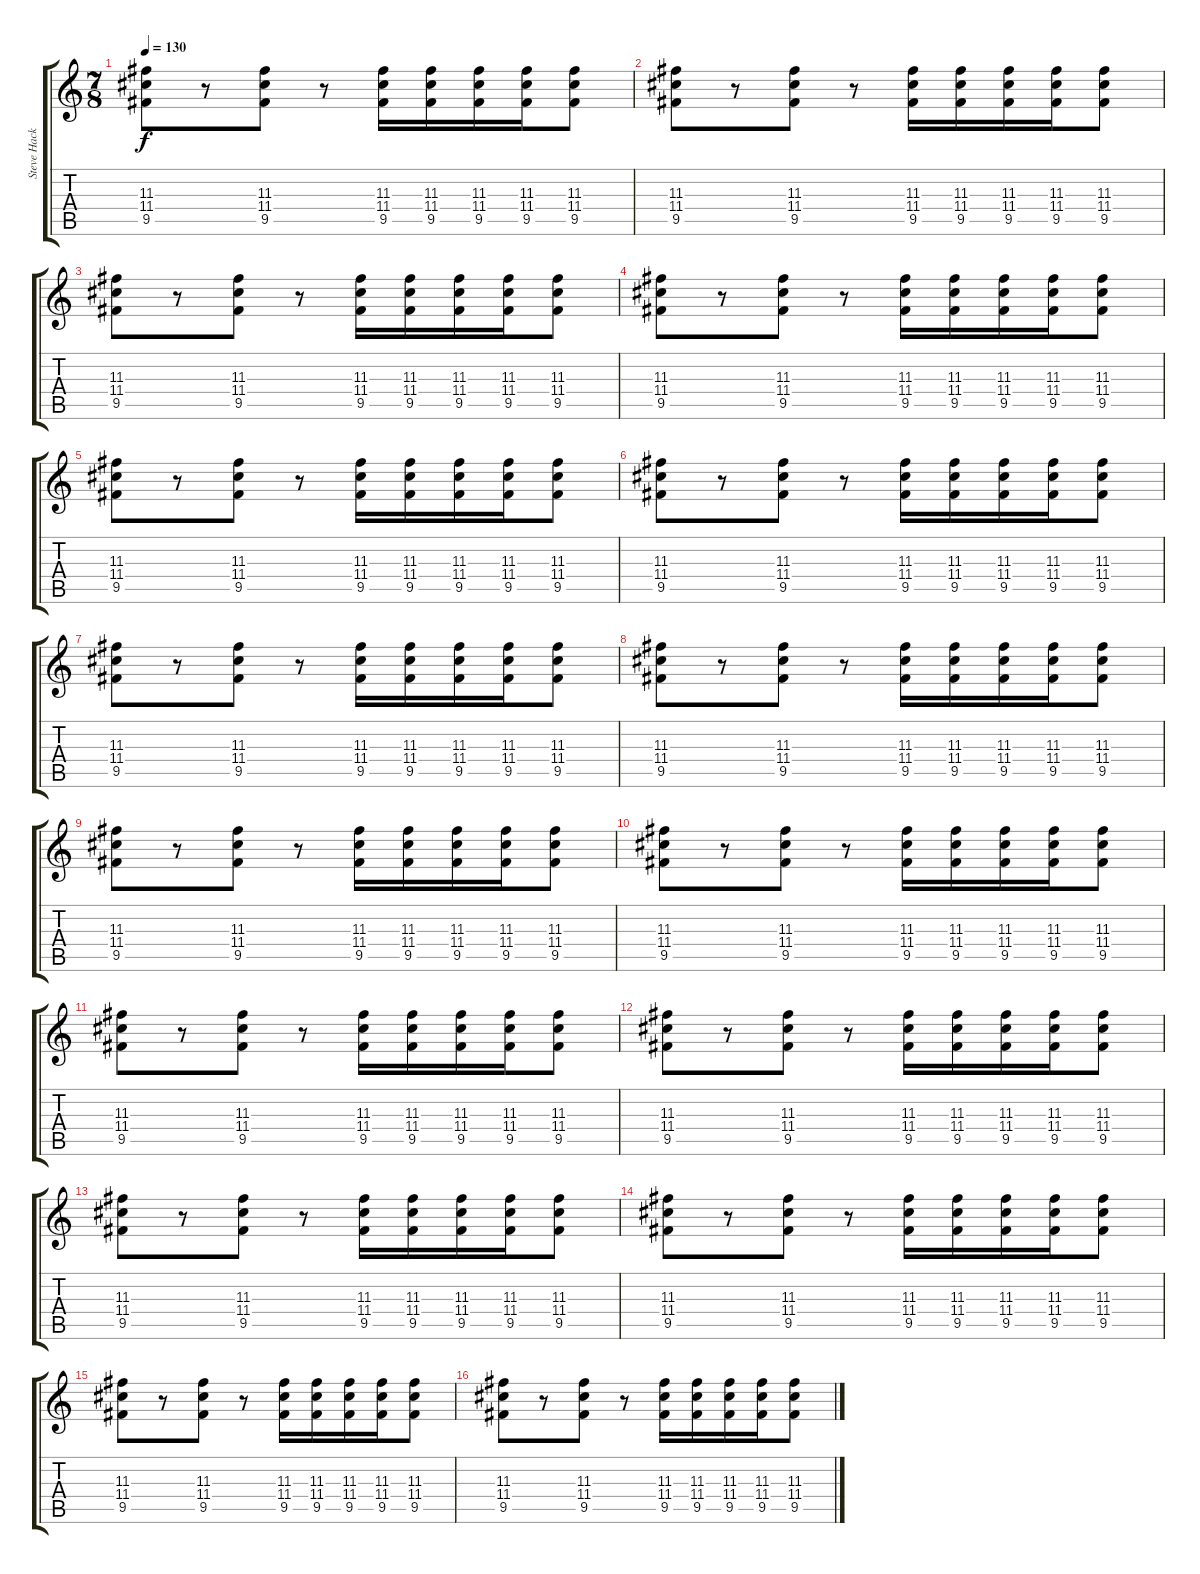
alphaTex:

\track ("Steve Hackett (electric rhythm fills)" "Steve Hack") {instrument electricguitarclean}
\staff {score tabs}
\tuning (E4 B3 G3 D3 A2 E2) {hide}
\ts (7 8)
\tempo 130
\clef g2
\ks c
(11.3 11.4 9.5).8{dy f} r.8 (11.3 11.4 9.5).8 r.8 (11.3 11.4 9.5).16 (11.3 11.4 9.5).16 (11.3 11.4 9.5).16 (11.3 11.4 9.5).16 (11.3 11.4 9.5).8 |
(11.3 11.4 9.5).8 r.8 (11.3 11.4 9.5).8 r.8 (11.3 11.4 9.5).16 (11.3 11.4 9.5).16 (11.3 11.4 9.5).16 (11.3 11.4 9.5).16 (11.3 11.4 9.5).8 |
(11.3 11.4 9.5).8 r.8 (11.3 11.4 9.5).8 r.8 (11.3 11.4 9.5).16 (11.3 11.4 9.5).16 (11.3 11.4 9.5).16 (11.3 11.4 9.5).16 (11.3 11.4 9.5).8 |
(11.3 11.4 9.5).8 r.8 (11.3 11.4 9.5).8 r.8 (11.3 11.4 9.5).16 (11.3 11.4 9.5).16 (11.3 11.4 9.5).16 (11.3 11.4 9.5).16 (11.3 11.4 9.5).8 |
(11.3 11.4 9.5).8 r.8 (11.3 11.4 9.5).8 r.8 (11.3 11.4 9.5).16 (11.3 11.4 9.5).16 (11.3 11.4 9.5).16 (11.3 11.4 9.5).16 (11.3 11.4 9.5).8 |
(11.3 11.4 9.5).8 r.8 (11.3 11.4 9.5).8 r.8 (11.3 11.4 9.5).16 (11.3 11.4 9.5).16 (11.3 11.4 9.5).16 (11.3 11.4 9.5).16 (11.3 11.4 9.5).8 |
(11.3 11.4 9.5).8 r.8 (11.3 11.4 9.5).8 r.8 (11.3 11.4 9.5).16 (11.3 11.4 9.5).16 (11.3 11.4 9.5).16 (11.3 11.4 9.5).16 (11.3 11.4 9.5).8 |
(11.3 11.4 9.5).8 r.8 (11.3 11.4 9.5).8 r.8 (11.3 11.4 9.5).16 (11.3 11.4 9.5).16 (11.3 11.4 9.5).16 (11.3 11.4 9.5).16 (11.3 11.4 9.5).8 |
(11.3 11.4 9.5).8 r.8 (11.3 11.4 9.5).8 r.8 (11.3 11.4 9.5).16 (11.3 11.4 9.5).16 (11.3 11.4 9.5).16 (11.3 11.4 9.5).16 (11.3 11.4 9.5).8 |
(11.3 11.4 9.5).8 r.8 (11.3 11.4 9.5).8 r.8 (11.3 11.4 9.5).16 (11.3 11.4 9.5).16 (11.3 11.4 9.5).16 (11.3 11.4 9.5).16 (11.3 11.4 9.5).8 |
(11.3 11.4 9.5).8 r.8 (11.3 11.4 9.5).8 r.8 (11.3 11.4 9.5).16 (11.3 11.4 9.5).16 (11.3 11.4 9.5).16 (11.3 11.4 9.5).16 (11.3 11.4 9.5).8 |
(11.3 11.4 9.5).8 r.8 (11.3 11.4 9.5).8 r.8 (11.3 11.4 9.5).16 (11.3 11.4 9.5).16 (11.3 11.4 9.5).16 (11.3 11.4 9.5).16 (11.3 11.4 9.5).8 |
(11.3 11.4 9.5).8 r.8 (11.3 11.4 9.5).8 r.8 (11.3 11.4 9.5).16 (11.3 11.4 9.5).16 (11.3 11.4 9.5).16 (11.3 11.4 9.5).16 (11.3 11.4 9.5).8 |
(11.3 11.4 9.5).8 r.8 (11.3 11.4 9.5).8 r.8 (11.3 11.4 9.5).16 (11.3 11.4 9.5).16 (11.3 11.4 9.5).16 (11.3 11.4 9.5).16 (11.3 11.4 9.5).8 |
(11.3 11.4 9.5).8 r.8 (11.3 11.4 9.5).8 r.8 (11.3 11.4 9.5).16 (11.3 11.4 9.5).16 (11.3 11.4 9.5).16 (11.3 11.4 9.5).16 (11.3 11.4 9.5).8 |
(11.3 11.4 9.5).8 r.8 (11.3 11.4 9.5).8 r.8 (11.3 11.4 9.5).16 (11.3 11.4 9.5).16 (11.3 11.4 9.5).16 (11.3 11.4 9.5).16 (11.3 11.4 9.5).8
